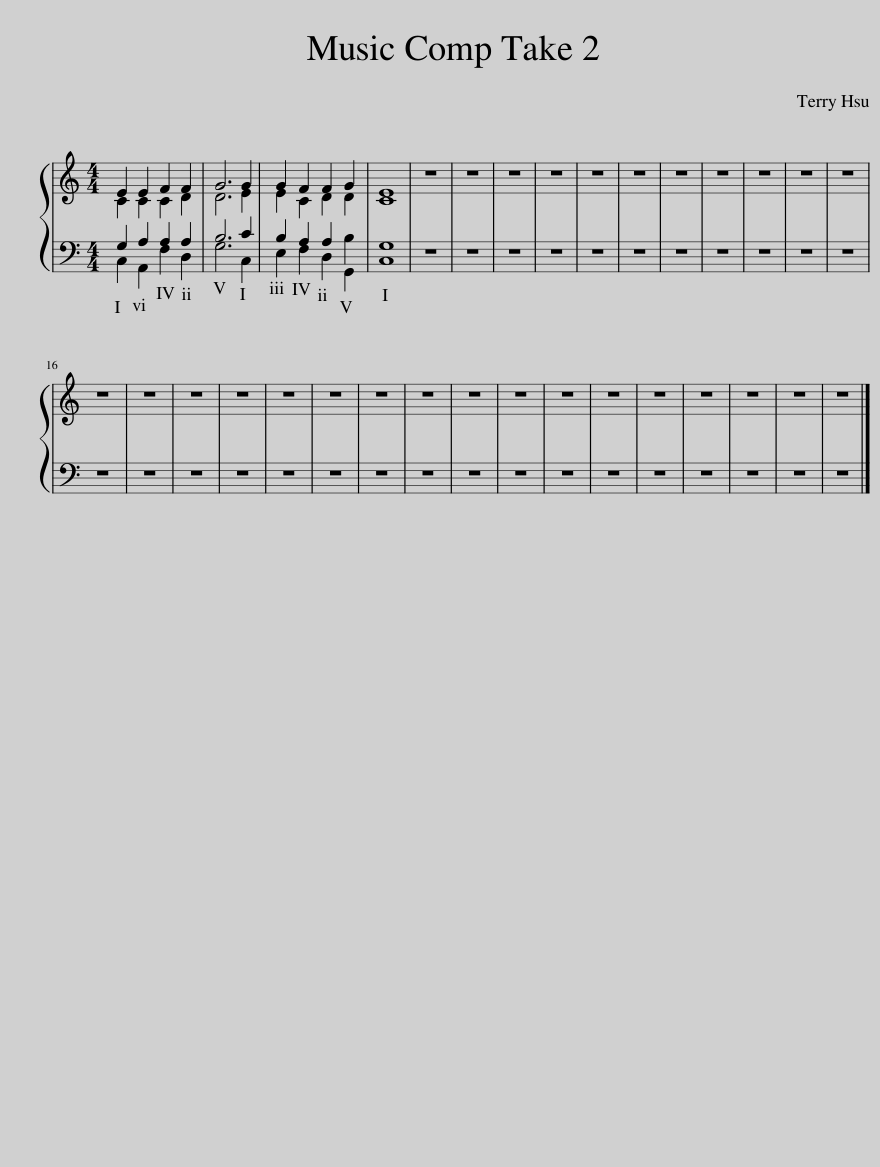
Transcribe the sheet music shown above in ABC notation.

X:1
%%score { ( 1 2 ) | ( 3 4 ) }
L:1/8
M:4/4
I:linebreak $
K:C
V:1 treble
V:2 treble
V:3 bass
V:4 bass
V:1
 E2 E2 F2 F2 | G6 G2 | G2 F2 F2 G2 | [CE]8 | z8 | %5
 z8 | z8 | z8 | z8 | z8 | %10
 z8 | z8 | z8 | z8 | z8 |$ %15
 z8 | z8 | z8 | z8 | z8 | %20
 z8 | z8 | z8 | z8 | z8 | %25
 z8 | z8 | z8 | z8 | z8 | %30
 z8 | z8 |] %32
V:2
 C2 C2 C2 D2 | D6 E2 | E2 C2 D2 D2 | x8 | x8 | %5
 x8 | x8 | x8 | x8 | x8 | %10
 x8 | x8 | x8 | x8 | x8 |$ %15
 x8 | x8 | x8 | x8 | x8 | %20
 x8 | x8 | x8 | x8 | x8 | %25
 x8 | x8 | x8 | x8 | x8 | %30
 x8 | x8 |] %32
V:3
 C,2 A,,2 F,2 A,2 | B,6 C,2 | B,2 A,2 A,2 B,2 | [C,G,]8 | z8 | %5
 z8 | z8 | z8 | z8 | z8 | %10
 z8 | z8 | z8 | z8 | z8 |$ %15
 z8 | z8 | z8 | z8 | z8 | %20
 z8 | z8 | z8 | z8 | z8 | %25
 z8 | z8 | z8 | z8 | z8 | %30
 z8 | z8 |] %32
V:4
 G,2 A,2 A,2 D,2 | G,6 C2 | E,2 F,2 D,2 G,,2 | x8 | x8 | %5
 x8 | x8 | x8 | x8 | x8 | %10
 x8 | x8 | x8 | x8 | x8 |$ %15
 x8 | x8 | x8 | x8 | x8 | %20
 x8 | x8 | x8 | x8 | x8 | %25
 x8 | x8 | x8 | x8 | x8 | %30
 x8 | x8 |] %32
